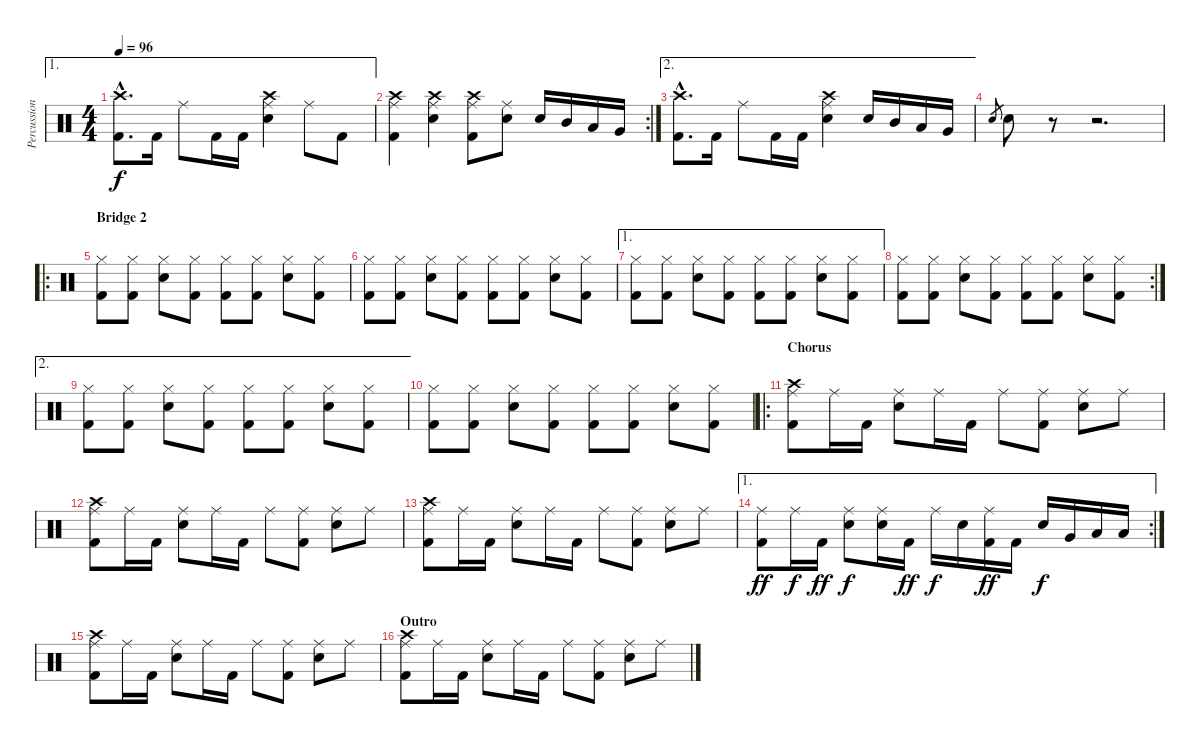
\track ("Percussion" "Percussion") {instrument percussion}
\staff {score}
\articulation defaults
\ae 1
\ts (4 4)
\tempo 96
\clef neutral
\ks c
("Crash high (hit)"{hac} "Kick (hit) 2"{hac}).8{d dy f} "Kick (hit) 2".16 "Ride (middle)".8 "Kick (hit) 2".16 "Kick (hit) 2".16 ("Crash high (hit)" "Ride (middle)" "Electric Snare (hit)").4 "Ride (middle)".8 "Kick (hit) 2".8 |
\rc 2
("Crash high (hit)" "Ride (middle)" "Kick (hit) 2").4 ("Crash high (hit)" "Ride (middle)" "Electric Snare (hit)").4 ("Crash high (hit)" "Ride (middle)" "Kick (hit) 2").8 ("Ride (middle)" "Electric Snare (hit)").8 "Electric Snare (hit)".16 "Mid Tom (hit)".16 "Low Tom (hit)".16 "Very Low Tom (hit)".16 |
\ae 2
("Crash high (hit)"{hac} "Kick (hit) 2"{hac}).8{d} "Kick (hit) 2".16 "Ride (middle)".8 "Kick (hit) 2".16 "Kick (hit) 2".16 ("Crash high (hit)" "Ride (middle)" "Electric Snare (hit)").4 "Snare (hit) 2".16 "Mid Tom (hit)".16 "Low Tom (hit)".16 "Very Low Tom (hit)".16 |
"Electric Snare (hit)".8{gr} "Electric Snare (hit)".8 r.8 r.2{d} |
\ro
\section ("" "Bridge 2")
("Hi-Hat (closed)" "Kick (hit) 2").8 ("Hi-Hat (closed)" "Kick (hit) 2").8 ("Hi-Hat (closed)" "Electric Snare (hit)").8 ("Hi-Hat (closed)" "Kick (hit) 2").8 ("Hi-Hat (closed)" "Kick (hit) 2").8 ("Hi-Hat (closed)" "Kick (hit) 2").8 ("Hi-Hat (closed)" "Electric Snare (hit)").8 ("Hi-Hat (closed)" "Kick (hit) 2").8 |
("Hi-Hat (closed)" "Kick (hit) 2").8 ("Hi-Hat (closed)" "Kick (hit) 2").8 ("Hi-Hat (closed)" "Electric Snare (hit)").8 ("Hi-Hat (closed)" "Kick (hit) 2").8 ("Hi-Hat (closed)" "Kick (hit) 2").8 ("Hi-Hat (closed)" "Kick (hit) 2").8 ("Hi-Hat (closed)" "Electric Snare (hit)").8 ("Hi-Hat (closed)" "Kick (hit) 2").8 |
\ae 1
("Hi-Hat (closed)" "Kick (hit) 2").8 ("Hi-Hat (closed)" "Kick (hit) 2").8 ("Hi-Hat (closed)" "Electric Snare (hit)").8 ("Hi-Hat (closed)" "Kick (hit) 2").8 ("Hi-Hat (closed)" "Kick (hit) 2").8 ("Hi-Hat (closed)" "Kick (hit) 2").8 ("Hi-Hat (closed)" "Electric Snare (hit)").8 ("Hi-Hat (closed)" "Kick (hit) 2").8 |
\rc 2
("Hi-Hat (closed)" "Kick (hit) 2").8 ("Hi-Hat (closed)" "Kick (hit) 2").8 ("Hi-Hat (closed)" "Electric Snare (hit)").8 ("Hi-Hat (closed)" "Kick (hit) 2").8 ("Hi-Hat (closed)" "Kick (hit) 2").8 ("Hi-Hat (closed)" "Kick (hit) 2").8 ("Hi-Hat (closed)" "Electric Snare (hit)").8 ("Hi-Hat (closed)" "Kick (hit) 2").8 |
\ae 2
("Hi-Hat (closed)" "Kick (hit) 2").8 ("Hi-Hat (closed)" "Kick (hit) 2").8 ("Hi-Hat (closed)" "Electric Snare (hit)").8 ("Hi-Hat (closed)" "Kick (hit) 2").8 ("Hi-Hat (closed)" "Kick (hit) 2").8 ("Hi-Hat (closed)" "Kick (hit) 2").8 ("Hi-Hat (closed)" "Electric Snare (hit)").8 ("Hi-Hat (closed)" "Kick (hit) 2").8 |
("Hi-Hat (closed)" "Kick (hit) 2").8 ("Hi-Hat (closed)" "Kick (hit) 2").8 ("Hi-Hat (closed)" "Electric Snare (hit)").8 ("Hi-Hat (closed)" "Kick (hit) 2").8 ("Hi-Hat (closed)" "Kick (hit) 2").8 ("Hi-Hat (closed)" "Kick (hit) 2").8 ("Hi-Hat (closed)" "Electric Snare (hit)").8 ("Hi-Hat (closed)" "Kick (hit) 2").8 |
\ro
\section ("" "Chorus")
("Crash high (hit)" "Ride (middle)" "Kick (hit) 2").8 "Ride (middle)".16 "Kick (hit) 2".16 ("Ride (middle)" "Electric Snare (hit)").8 "Ride (middle)".16 "Kick (hit) 2".16 "Ride (middle)".8 ("Ride (middle)" "Kick (hit) 2").8 ("Ride (middle)" "Electric Snare (hit)").8 "Ride (middle)".8 |
("Crash high (hit)" "Ride (middle)" "Kick (hit) 2").8 "Ride (middle)".16 "Kick (hit) 2".16 ("Ride (middle)" "Electric Snare (hit)").8 "Ride (middle)".16 "Kick (hit) 2".16 "Ride (middle)".8 ("Ride (middle)" "Kick (hit) 2").8 ("Ride (middle)" "Electric Snare (hit)").8 "Ride (middle)".8 |
("Crash high (hit)" "Ride (middle)" "Kick (hit) 2").8 "Ride (middle)".16 "Kick (hit) 2".16 ("Ride (middle)" "Electric Snare (hit)").8 "Ride (middle)".16 "Kick (hit) 2".16 "Ride (middle)".8 ("Ride (middle)" "Kick (hit) 2").8 ("Ride (middle)" "Electric Snare (hit)").8 "Ride (middle)".8 |
\ae 1
\rc 2
("Ride (middle)" "Kick (hit) 2").8{dy ff} "Ride (middle)".16{dy f} "Kick (hit) 2".16{dy ff} ("Ride (middle)" "Electric Snare (hit)").8{dy f} ("Ride (middle)" "Electric Snare (hit)").16 "Kick (hit) 2".16{dy ff} "Ride (middle)".16{dy f} "Electric Snare (hit)".16 ("Ride (middle)" "Kick (hit) 2").16{dy ff} "Kick (hit) 2".16 "Electric Snare (hit)".16{dy f} "Very Low Tom (hit)".16 "Low Floor Tom (hit)".16 "Low Floor Tom (hit)".16 |
("Crash high (hit)" "Ride (middle)" "Kick (hit) 2").8 "Ride (middle)".16 "Kick (hit) 2".16 ("Ride (middle)" "Electric Snare (hit)").8 "Ride (middle)".16 "Kick (hit) 2".16 "Ride (middle)".8 ("Ride (middle)" "Kick (hit) 2").8 ("Ride (middle)" "Electric Snare (hit)").8 "Ride (middle)".8 |
\section ("" "Outro")
("Crash high (hit)" "Ride (middle)" "Kick (hit) 2").8 "Ride (middle)".16 "Kick (hit) 2".16 ("Ride (middle)" "Electric Snare (hit)").8 "Ride (middle)".16 "Kick (hit) 2".16 "Ride (middle)".8 ("Ride (middle)" "Kick (hit) 2").8 ("Ride (middle)" "Electric Snare (hit)").8 "Ride (middle)".8
